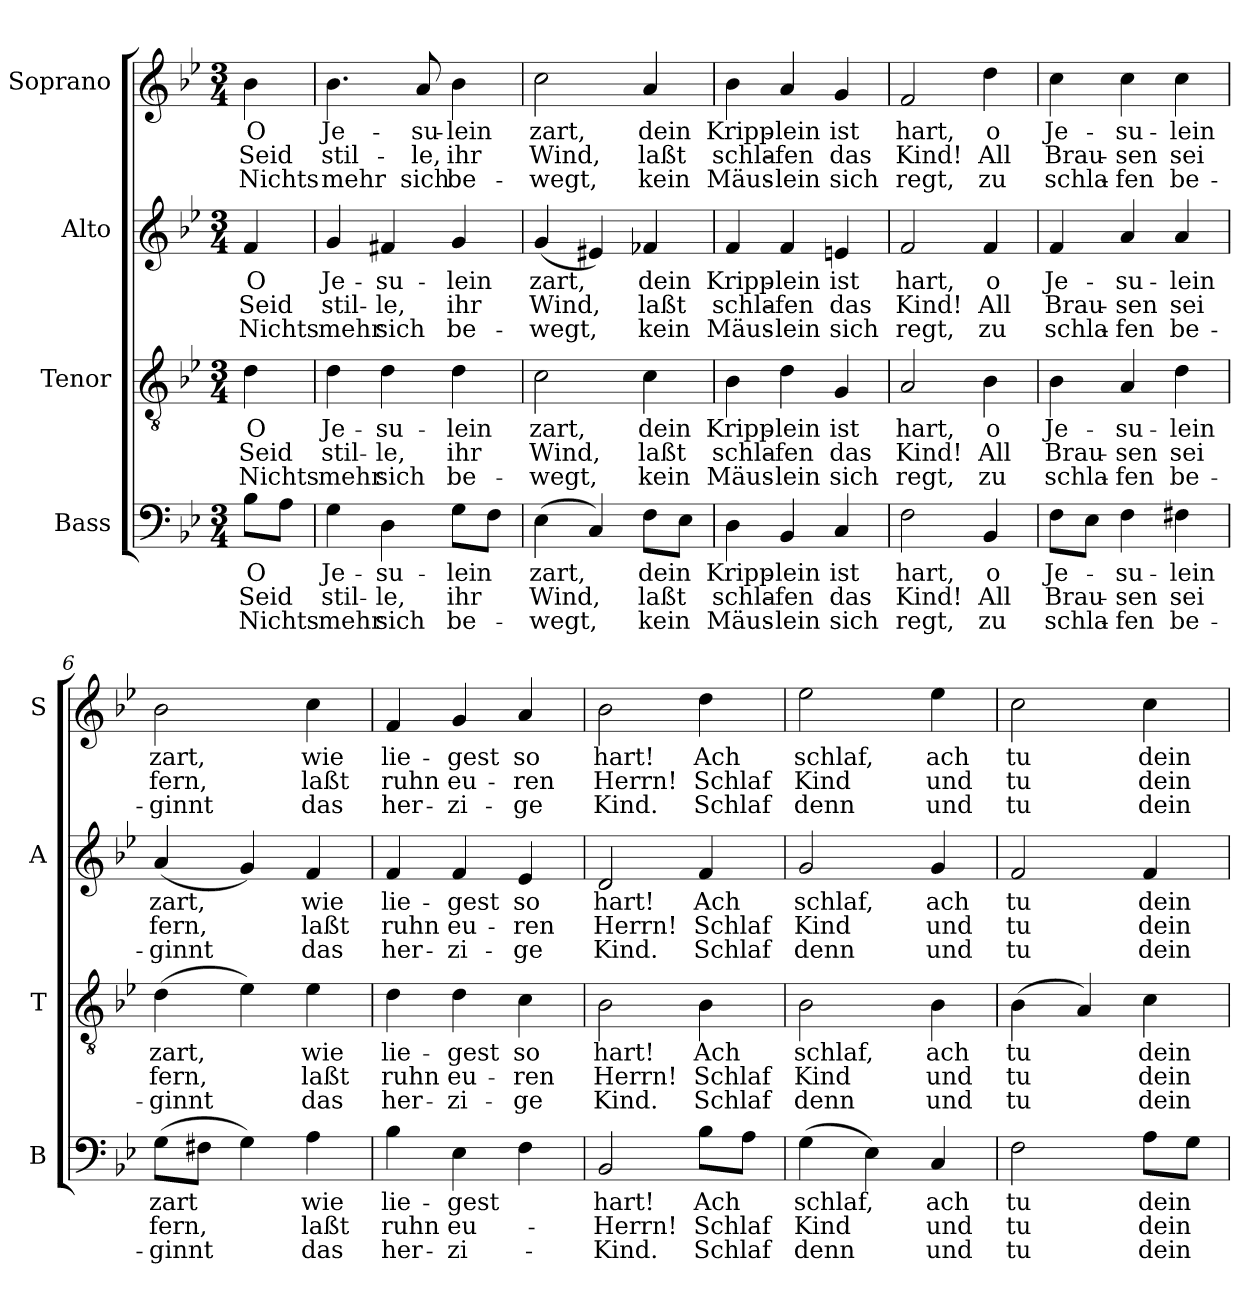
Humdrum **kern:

**kern	**text	**text	**text	**kern	**text	**text	**text	**kern	**text	**text	**text	**kern	**text	**text	**text
*part4	*part4	*part4	*part4	*part3	*part3	*part3	*part3	*part2	*part2	*part2	*part2	*part1	*part1	*part1	*part1
*staff4	*staff4	*staff4	*staff4	*staff3	*staff3	*staff3	*staff3	*staff2	*staff2	*staff2	*staff2	*staff1	*staff1	*staff1	*staff1
*I"Bass	*	*	*	*I"Tenor	*	*	*	*I"Alto	*	*	*	*I"Soprano	*	*	*
*I'B	*	*	*	*I'T	*	*	*	*I'A	*	*	*	*I'S	*	*	*
*clefF4	*	*	*	*clefGv2	*	*	*	*clefG2	*	*	*	*clefG2	*	*	*
*k[b-e-]	*	*	*	*k[b-e-]	*	*	*	*k[b-e-]	*	*	*	*k[b-e-]	*	*	*
*B-:	*	*	*	*B-:	*	*	*	*B-:	*	*	*	*B-:	*	*	*
*M3/4	*	*	*	*M3/4	*	*	*	*M3/4	*	*	*	*M3/4	*	*	*
=	=	=	=	=	=	=	=	=	=	=	=	=	=	=	=
!	!LO:LY:b	!LO:LY:b	!LO:LY:b	!	!LO:LY:b	!LO:LY:b	!LO:LY:b	!	!LO:LY:b	!LO:LY:b	!LO:LY:b	!	!LO:LY:b	!LO:LY:b	!LO:LY:b
8B-\L	O	Seid	Nichts	4d\	O	Seid	Nichts	4f/	O	Seid	Nichts	4b-\	O	Seid	Nichts
8A\J	.	.	.	.	.	.	.	.	.	.	.	.	.	.	.
=1	=1	=1	=1	=1	=1	=1	=1	=1	=1	=1	=1	=1	=1	=1	=1
!	!LO:LY:b	!LO:LY:b	!LO:LY:b	!	!LO:LY:b	!LO:LY:b	!LO:LY:b	!	!LO:LY:b	!LO:LY:b	!LO:LY:b	!	!LO:LY:b	!LO:LY:b	!LO:LY:b
4G\	Je-	stil-	mehr	4d\	Je-	stil-	mehr	4g/	Je-	stil-	mehr	4.b-\	Je-	stil-	mehr
!	!LO:LY:b	!LO:LY:b	!LO:LY:b	!	!LO:LY:b	!LO:LY:b	!LO:LY:b	!	!LO:LY:b	!LO:LY:b	!LO:LY:b	!	!	!	!
4D\	-su-	-le,	sich	4d\	-su-	-le,	sich	4f#X/	-su-	-le,	sich	.	.	.	.
!	!	!	!	!	!	!	!	!	!	!	!	!	!LO:LY:b	!LO:LY:b	!LO:LY:b
.	.	.	.	.	.	.	.	.	.	.	.	8a/	-su-	-le,	sich
!	!LO:LY:b	!LO:LY:b	!LO:LY:b	!	!LO:LY:b	!LO:LY:b	!LO:LY:b	!	!LO:LY:b	!LO:LY:b	!LO:LY:b	!	!LO:LY:b	!LO:LY:b	!LO:LY:b
8G\L	-lein	ihr	be-	4d\	-lein	ihr	be-	4g/	-lein	ihr	be-	4b-\	-lein	ihr	be-
8F\J	.	.	.	.	.	.	.	.	.	.	.	.	.	.	.
=2	=2	=2	=2	=2	=2	=2	=2	=2	=2	=2	=2	=2	=2	=2	=2
!	!LO:LY:b	!LO:LY:b	!LO:LY:b	!	!LO:LY:b	!LO:LY:b	!LO:LY:b	!	!LO:LY:b	!LO:LY:b	!LO:LY:b	!	!LO:LY:b	!LO:LY:b	!LO:LY:b
(>4E-\	zart,	Wind,	-wegt,	2c\	zart,	Wind,	-wegt,	(<4g/	zart,	Wind,	-wegt,	2cc\	zart,	Wind,	-wegt,
4C/)	.	.	.	.	.	.	.	4e#X/)	.	.	.	.	.	.	.
!	!LO:LY:b	!LO:LY:b	!LO:LY:b	!	!LO:LY:b	!LO:LY:b	!LO:LY:b	!	!LO:LY:b	!LO:LY:b	!LO:LY:b	!	!LO:LY:b	!LO:LY:b	!LO:LY:b
8F\L	dein	laßt	kein	4c\	dein	laßt	kein	4f-X/	dein	laßt	kein	4a/	dein	laßt	kein
8E-\J	.	.	.	.	.	.	.	.	.	.	.	.	.	.	.
=3	=3	=3	=3	=3	=3	=3	=3	=3	=3	=3	=3	=3	=3	=3	=3
!	!LO:LY:b	!LO:LY:b	!LO:LY:b	!	!LO:LY:b	!LO:LY:b	!LO:LY:b	!	!LO:LY:b	!LO:LY:b	!LO:LY:b	!	!LO:LY:b	!LO:LY:b	!LO:LY:b
4D\	Kripp-	schla-	Mäus-	4B-\	Kripp-	schla-	Mäus-	4f/	Kripp-	schla-	Mäus-	4b-\	Kripp-	schla-	Mäus-
!	!LO:LY:b	!LO:LY:b	!LO:LY:b	!	!LO:LY:b	!LO:LY:b	!LO:LY:b	!	!LO:LY:b	!LO:LY:b	!LO:LY:b	!	!LO:LY:b	!LO:LY:b	!LO:LY:b
4BB-/	-lein	-fen	-lein	4d\	-lein	-fen	-lein	4f/	-lein	-fen	-lein	4a/	-lein	-fen	-lein
!	!LO:LY:b	!LO:LY:b	!LO:LY:b	!	!LO:LY:b	!LO:LY:b	!LO:LY:b	!	!LO:LY:b	!LO:LY:b	!LO:LY:b	!	!LO:LY:b	!LO:LY:b	!LO:LY:b
4C/	ist	das	sich	4G/	ist	das	sich	4en/	ist	das	sich	4g/	ist	das	sich
=4	=4	=4	=4	=4	=4	=4	=4	=4	=4	=4	=4	=4	=4	=4	=4
!	!LO:LY:b	!LO:LY:b	!LO:LY:b	!	!LO:LY:b	!LO:LY:b	!LO:LY:b	!	!LO:LY:b	!LO:LY:b	!LO:LY:b	!	!LO:LY:b	!LO:LY:b	!LO:LY:b
2F\	hart,	Kind!	regt,	2A/	hart,	Kind!	regt,	2f/	hart,	Kind!	regt,	2f/	hart,	Kind!	regt,
!	!LO:LY:b	!LO:LY:b	!LO:LY:b	!	!LO:LY:b	!LO:LY:b	!LO:LY:b	!	!LO:LY:b	!LO:LY:b	!LO:LY:b	!	!LO:LY:b	!LO:LY:b	!LO:LY:b
4BB-/	o	All	zu	4B-\	o	All	zu	4f/	o	All	zu	4dd\	o	All	zu
=5	=5	=5	=5	=5	=5	=5	=5	=5	=5	=5	=5	=5	=5	=5	=5
!	!LO:LY:b	!LO:LY:b	!LO:LY:b	!	!LO:LY:b	!LO:LY:b	!LO:LY:b	!	!LO:LY:b	!LO:LY:b	!LO:LY:b	!	!LO:LY:b	!LO:LY:b	!LO:LY:b
8F\L	Je-	Brau-	schla-	4B-\	Je-	Brau-	schla-	4f/	Je-	Brau-	schla-	4cc\	Je-	Brau-	schla-
8E-\J	.	.	.	.	.	.	.	.	.	.	.	.	.	.	.
!	!LO:LY:b	!LO:LY:b	!LO:LY:b	!	!LO:LY:b	!LO:LY:b	!LO:LY:b	!	!LO:LY:b	!LO:LY:b	!LO:LY:b	!	!LO:LY:b	!LO:LY:b	!LO:LY:b
4F\	-su-	-sen	-fen	4A/	-su-	-sen	-fen	4a/	-su-	-sen	-fen	4cc\	-su-	-sen	-fen
!	!LO:LY:b	!LO:LY:b	!LO:LY:b	!	!LO:LY:b	!LO:LY:b	!LO:LY:b	!	!LO:LY:b	!LO:LY:b	!LO:LY:b	!	!LO:LY:b	!LO:LY:b	!LO:LY:b
4F#X\	-lein	sei	be-	4d\	-lein	sei	be-	4a/	-lein	sei	be-	4cc\	-lein	sei	be-
=6	=6	=6	=6	=6	=6	=6	=6	=6	=6	=6	=6	=6	=6	=6	=6
!	!LO:LY:b	!LO:LY:b	!LO:LY:b	!	!LO:LY:b	!LO:LY:b	!LO:LY:b	!	!LO:LY:b	!LO:LY:b	!LO:LY:b	!	!LO:LY:b	!LO:LY:b	!LO:LY:b
(>8G\L	zart	fern,	-ginnt	(>4d\	zart,	fern,	-ginnt	(<4a/	zart,	fern,	-ginnt	2b-\	zart,	fern,	-ginnt
8F#X\J	.	.	.	.	.	.	.	.	.	.	.	.	.	.	.
4G\)	.	.	.	4e-\)	.	.	.	4g/)	.	.	.	.	.	.	.
!	!LO:LY:b	!LO:LY:b	!LO:LY:b	!	!LO:LY:b	!LO:LY:b	!LO:LY:b	!	!LO:LY:b	!LO:LY:b	!LO:LY:b	!	!LO:LY:b	!LO:LY:b	!LO:LY:b
4A\	wie	laßt	das	4e-\	wie	laßt	das	4f/	wie	laßt	das	4cc\	wie	laßt	das
!!LO:LB:g=z
=7	=7	=7	=7	=7	=7	=7	=7	=7	=7	=7	=7	=7	=7	=7	=7
!	!LO:LY:b	!LO:LY:b	!LO:LY:b	!	!LO:LY:b	!LO:LY:b	!LO:LY:b	!	!LO:LY:b	!LO:LY:b	!LO:LY:b	!	!LO:LY:b	!LO:LY:b	!LO:LY:b
4B-\	lie-	ruhn	her-	4d\	lie-	ruhn	her-	4f/	lie-	ruhn	her-	4f/	lie-	ruhn	her-
!	!LO:LY:b	!LO:LY:b	!LO:LY:b	!	!LO:LY:b	!LO:LY:b	!LO:LY:b	!	!LO:LY:b	!LO:LY:b	!LO:LY:b	!	!LO:LY:b	!LO:LY:b	!LO:LY:b
4E-\	-gest	eu-	-zi-	4d\	-gest	eu-	-zi-	4f/	-gest	eu-	-zi-	4g/	-gest	eu-	-zi-
!	!	!	!	!	!LO:LY:b	!LO:LY:b	!LO:LY:b	!	!LO:LY:b	!LO:LY:b	!LO:LY:b	!	!LO:LY:b	!LO:LY:b	!LO:LY:b
4F\	.	.	.	4c\	so	-ren	-ge	4e-/	so	-ren	-ge	4a/	so	-ren	-ge
=8	=8	=8	=8	=8	=8	=8	=8	=8	=8	=8	=8	=8	=8	=8	=8
!	!LO:LY:b	!LO:LY:b	!LO:LY:b	!	!LO:LY:b	!LO:LY:b	!LO:LY:b	!	!LO:LY:b	!LO:LY:b	!LO:LY:b	!	!LO:LY:b	!LO:LY:b	!LO:LY:b
2BB-/	hart!	-Herrn!	-Kind.	2B-\	hart!	Herrn!	Kind.	2d/	hart!	Herrn!	Kind.	2b-\	hart!	Herrn!	Kind.
!	!LO:LY:b	!LO:LY:b	!LO:LY:b	!	!LO:LY:b	!LO:LY:b	!LO:LY:b	!	!LO:LY:b	!LO:LY:b	!LO:LY:b	!	!LO:LY:b	!LO:LY:b	!LO:LY:b
8B-\L	Ach	Schlaf	Schlaf	4B-\	Ach	Schlaf	Schlaf	4f/	Ach	Schlaf	Schlaf	4dd\	Ach	Schlaf	Schlaf
8A\J	.	.	.	.	.	.	.	.	.	.	.	.	.	.	.
=9	=9	=9	=9	=9	=9	=9	=9	=9	=9	=9	=9	=9	=9	=9	=9
!	!LO:LY:b	!LO:LY:b	!LO:LY:b	!	!LO:LY:b	!LO:LY:b	!LO:LY:b	!	!LO:LY:b	!LO:LY:b	!LO:LY:b	!	!LO:LY:b	!LO:LY:b	!LO:LY:b
(>4G\	schlaf,	Kind	denn	2B-\	schlaf,	Kind	denn	2g/	schlaf,	Kind	denn	2ee-\	schlaf,	Kind	denn
4E-\)	.	.	.	.	.	.	.	.	.	.	.	.	.	.	.
!	!LO:LY:b	!LO:LY:b	!LO:LY:b	!	!LO:LY:b	!LO:LY:b	!LO:LY:b	!	!LO:LY:b	!LO:LY:b	!LO:LY:b	!	!LO:LY:b	!LO:LY:b	!LO:LY:b
4C/	ach	und	und	4B-\	ach	und	und	4g/	ach	und	und	4ee-\	ach	und	und
=10	=10	=10	=10	=10	=10	=10	=10	=10	=10	=10	=10	=10	=10	=10	=10
!	!LO:LY:b	!LO:LY:b	!LO:LY:b	!	!LO:LY:b	!LO:LY:b	!LO:LY:b	!	!LO:LY:b	!LO:LY:b	!LO:LY:b	!	!LO:LY:b	!LO:LY:b	!LO:LY:b
2F\	tu	tu	tu	(>4B-\	tu	tu	tu	2f/	tu	tu	tu	2cc\	tu	tu	tu
.	.	.	.	4A/)	.	.	.	.	.	.	.	.	.	.	.
!	!LO:LY:b	!LO:LY:b	!LO:LY:b	!	!LO:LY:b	!LO:LY:b	!LO:LY:b	!	!LO:LY:b	!LO:LY:b	!LO:LY:b	!	!LO:LY:b	!LO:LY:b	!LO:LY:b
8A\L	dein	dein	dein	4c\	dein	dein	dein	4f/	dein	dein	dein	4cc\	dein	dein	dein
8G\J	.	.	.	.	.	.	.	.	.	.	.	.	.	.	.
=	=	=	=	=	=	=	=	=	=	=	=	=	=	=	=
*-	*-	*-	*-	*-	*-	*-	*-	*-	*-	*-	*-	*-	*-	*-	*-
